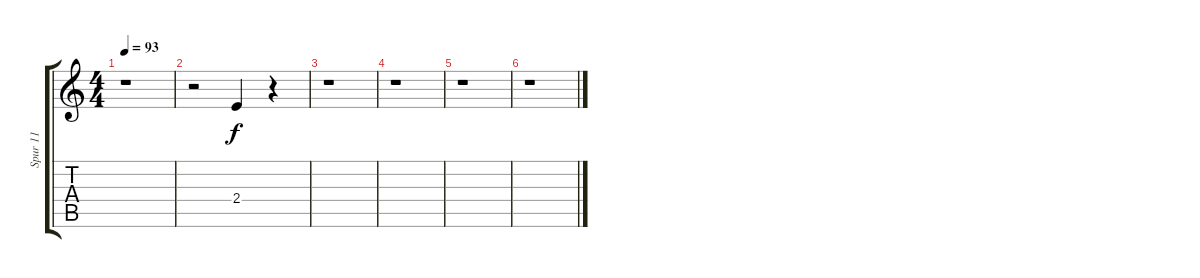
\track ("Spur 11" "Spur 11") {instrument overdrivenguitar}
\staff {score tabs}
\tuning (E4 B3 G3 D3 A2 E2) {hide}
\ts (4 4)
\tempo 93
\clef g2
\ks c
r.1{dy f} |
r.2 2.4.4{volume 14 balance 12} r.4 |
r.1 |
r.1 |
r.1 |
r.1
